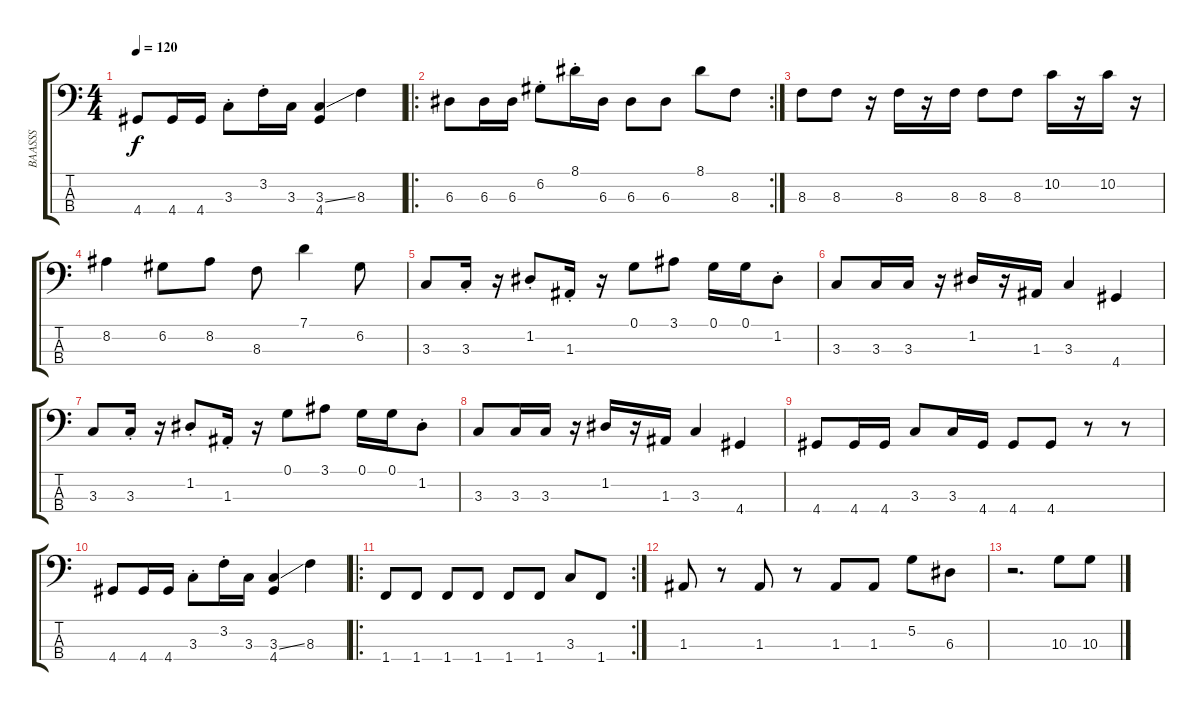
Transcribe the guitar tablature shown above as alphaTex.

\track ("BAASSS" "BAASSS") {instrument electricbassfinger}
\staff {score tabs}
\tuning (G2 D2 A1 E1) {hide}
\ts (4 4)
\tempo 120
\clef f4
\ks c
4.4.8{dy f} 4.4.16 4.4.16 3.3{st}.8 3.2{st}.16 3.3.16 (3.3{ss} 4.4).4 8.3.4 |
\ro
\rc 2
6.3.8 6.3.16 6.3.16 6.2{st}.8 8.1{st}.16 6.3.16 6.3.8 6.3.8 8.1.8 8.3.8 |
8.3.8 8.3.8 r.16 8.3.16 r.16 8.3.16 8.3.8 8.3.8 10.2.16 r.16 10.2.16 r.16 |
8.2.4 6.2.8 8.2.8 8.3.8 7.1.4 6.2.8 |
3.3.8 3.3{st}.16 r.16 1.2{st}.8 1.3{st}.16 r.16 0.1.8 3.1.8 0.1.16 0.1.16 1.2{st}.8 |
3.3.8 3.3.16 3.3.16 r.16 1.2.16 r.16 1.3.16 3.3.4 4.4.4 |
3.3.8 3.3{st}.16 r.16 1.2{st}.8 1.3{st}.16 r.16 0.1.8 3.1.8 0.1.16 0.1.16 1.2{st}.8 |
3.3.8 3.3.16 3.3.16 r.16 1.2.16 r.16 1.3.16 3.3.4 4.4.4 |
4.4.8 4.4.16 4.4.16 3.3.8 3.3.16 4.4.16 4.4.8 4.4.8 r.8 r.8 |
4.4.8 4.4.16 4.4.16 3.3{st}.8 3.2{st}.16 3.3.16 (3.3{ss} 4.4).4 8.3.4 |
\ro
\rc 2
1.4.8 1.4.8 1.4.8 1.4.8 1.4.8 1.4.8 3.3.8 1.4.8 |
1.3.8 r.8 1.3.8 r.8 1.3.8 1.3.8 5.2.8 6.3.8 |
r.2{d} 10.3.8 10.3.8
